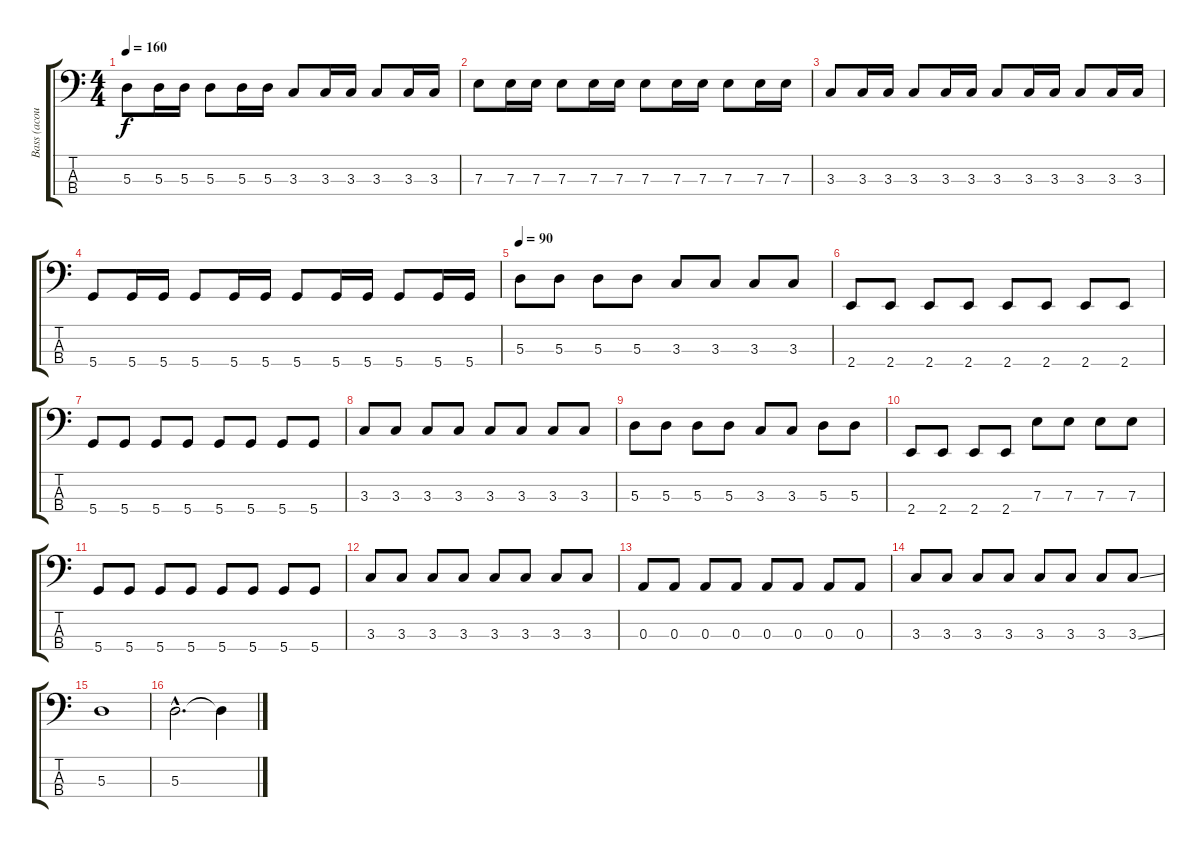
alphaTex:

\track ("Bass (acoustic)" "Bass (acou") {instrument acousticbass}
\staff {score tabs}
\tuning (G2 D2 A1 D1) {hide}
\ts (4 4)
\tempo 160
\clef f4
\ks c
5.3.8{dy f} 5.3.16 5.3.16 5.3.8 5.3.16 5.3.16 3.3.8 3.3.16 3.3.16 3.3.8 3.3.16 3.3.16 |
7.3.8 7.3.16 7.3.16 7.3.8 7.3.16 7.3.16 7.3.8 7.3.16 7.3.16 7.3.8 7.3.16 7.3.16 |
3.3.8 3.3.16 3.3.16 3.3.8 3.3.16 3.3.16 3.3.8 3.3.16 3.3.16 3.3.8 3.3.16 3.3.16 |
5.4.8 5.4.16 5.4.16 5.4.8 5.4.16 5.4.16 5.4.8 5.4.16 5.4.16 5.4.8 5.4.16 5.4.16 |
\tempo 90
5.3.8 5.3.8 5.3.8 5.3.8 3.3.8 3.3.8 3.3.8 3.3.8 |
2.4.8 2.4.8 2.4.8 2.4.8 2.4.8 2.4.8 2.4.8 2.4.8 |
5.4.8 5.4.8 5.4.8 5.4.8 5.4.8 5.4.8 5.4.8 5.4.8 |
3.3.8 3.3.8 3.3.8 3.3.8 3.3.8 3.3.8 3.3.8 3.3.8 |
5.3.8 5.3.8 5.3.8 5.3.8 3.3.8 3.3.8 5.3.8 5.3.8 |
2.4.8 2.4.8 2.4.8 2.4.8 7.3.8 7.3.8 7.3.8 7.3.8 |
5.4.8 5.4.8 5.4.8 5.4.8 5.4.8 5.4.8 5.4.8 5.4.8 |
3.3.8 3.3.8 3.3.8 3.3.8 3.3.8 3.3.8 3.3.8 3.3.8 |
0.3.8 0.3.8 0.3.8 0.3.8 0.3.8 0.3.8 0.3.8 0.3.8 |
3.3.8 3.3.8 3.3.8 3.3.8 3.3.8 3.3.8 3.3.8 3.3{ss}.8 |
5.3.1 |
5.3{hac}.2{d} 5.3{t}.4
